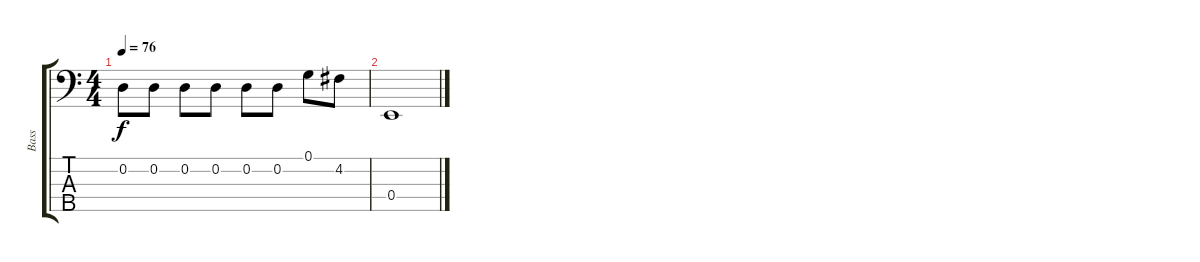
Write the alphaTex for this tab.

\track ("Bass" "Bass") {instrument electricbassfinger}
\staff {score tabs}
\tuning (G2 D2 A1 E1 B0) {hide}
\ts (4 4)
\tempo 76
\clef f4
\ks c
0.2.8{dy f} 0.2.8 0.2.8 0.2.8 0.2.8 0.2.8 0.1.8 4.2.8 |
0.4.1
